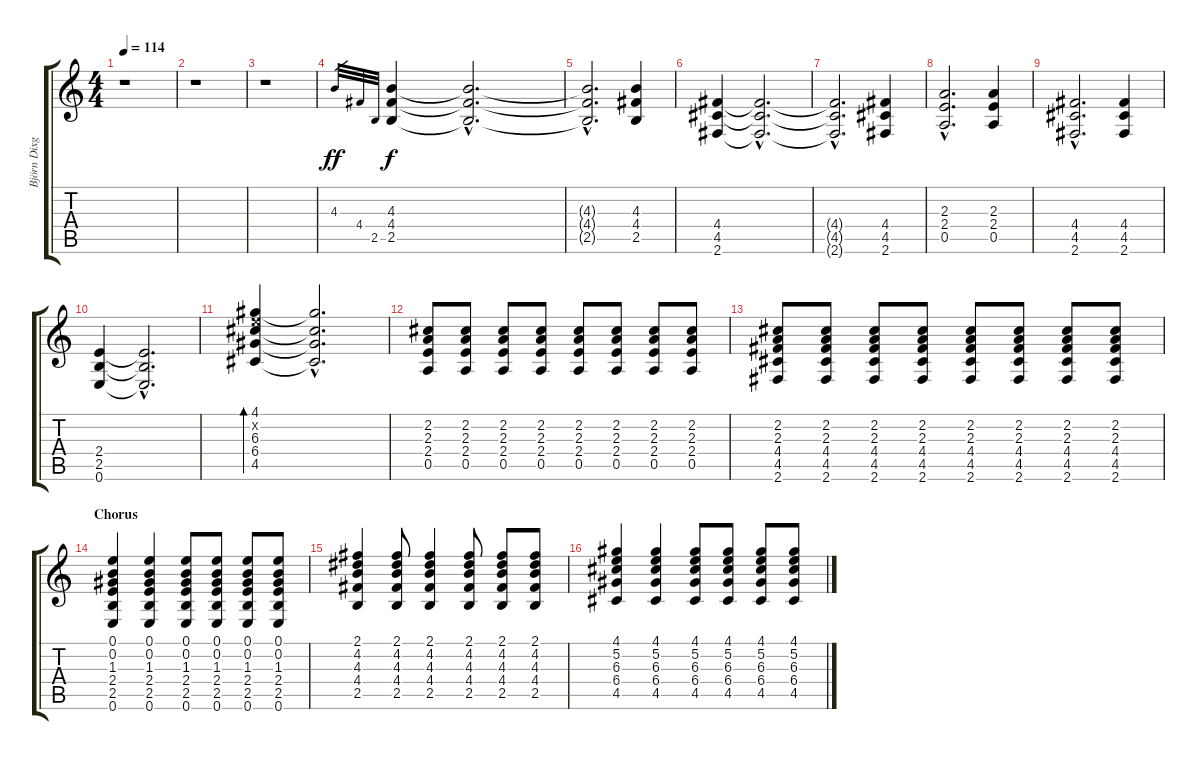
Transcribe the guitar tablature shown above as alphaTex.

\track ("Björn Dixgard -  Lead Guitar" "Björn Dixg") {instrument distortionguitar}
\staff {score tabs}
\tuning (E4 B3 G3 D3 A2 E2) {hide}
\ts (4 4)
\tempo 114
\clef g2
\ks c
r.1{dy f} |
r.1 |
r.1 |
4.3.32{gr dy ff} 4.4.32{gr} 2.5.32{gr} (4.3 4.4 2.5).4{dy f volume 13} (4.3{hac t} 4.4{hac t} 2.5{hac t}).2{d volume 9} |
(4.3{hac t} 4.4{hac t} 2.5{hac t}).2{d} (4.3 4.4 2.5).4{volume 11} |
(4.4 4.5 2.6).4{volume 13} (4.4{hac t} 4.5{hac t} 2.6{hac t}).2{d volume 9} |
(4.4{hac t} 4.5{hac t} 2.6{hac t}).2{d} (4.4 4.5 2.6).4{volume 11} |
(2.3{hac} 2.4{hac} 0.5{hac}).2{d volume 9} (2.3 2.4 0.5).4{volume 11} |
(4.4{hac} 4.5{hac} 2.6{hac}).2{d volume 9} (4.4 4.5 2.6).4{volume 11} |
(2.4 2.5 0.6).4{volume 13} (2.4{hac t} 2.5{hac t} 0.6{hac t}).2{d volume 10} |
(4.1 5.2{x} 6.3 6.4 4.5).4{bd 60 volume 11} (4.1{hac t} 6.3{hac t} 6.4{hac t} 4.5{hac t}).2{d volume 10} |
(2.2 2.3 2.4 0.5).8{volume 9} (2.2 2.3 2.4 0.5).8 (2.2 2.3 2.4 0.5).8 (2.2 2.3 2.4 0.5).8 (2.2 2.3 2.4 0.5).8 (2.2 2.3 2.4 0.5).8 (2.2 2.3 2.4 0.5).8 (2.2 2.3 2.4 0.5).8 |
(2.2 2.3 4.4 4.5 2.6).8 (2.2 2.3 4.4 4.5 2.6).8 (2.2 2.3 4.4 4.5 2.6).8 (2.2 2.3 4.4 4.5 2.6).8 (2.2 2.3 4.4 4.5 2.6).8 (2.2 2.3 4.4 4.5 2.6).8 (2.2 2.3 4.4 4.5 2.6).8 (2.2 2.3 4.4 4.5 2.6).8 |
\section ("" "Chorus")
(0.1 0.2 1.3 2.4 2.5 0.6).4{volume 10} (0.1 0.2 1.3 2.4 2.5 0.6).4 (0.1 0.2 1.3 2.4 2.5 0.6).8 (0.1 0.2 1.3 2.4 2.5 0.6).8 (0.1 0.2 1.3 2.4 2.5 0.6).8 (0.1 0.2 1.3 2.4 2.5 0.6).8 |
(2.1 4.2 4.3 4.4 2.5).4 (2.1 4.2 4.3 4.4 2.5).8 (2.1 4.2 4.3 4.4 2.5).4 (2.1 4.2 4.3 4.4 2.5).8 (2.1 4.2 4.3 4.4 2.5).8 (2.1 4.2 4.3 4.4 2.5).8 |
(4.1 5.2 6.3 6.4 4.5).4 (4.1 5.2 6.3 6.4 4.5).4 (4.1 5.2 6.3 6.4 4.5).8 (4.1 5.2 6.3 6.4 4.5).8 (4.1 5.2 6.3 6.4 4.5).8 (4.1 5.2 6.3 6.4 4.5).8
